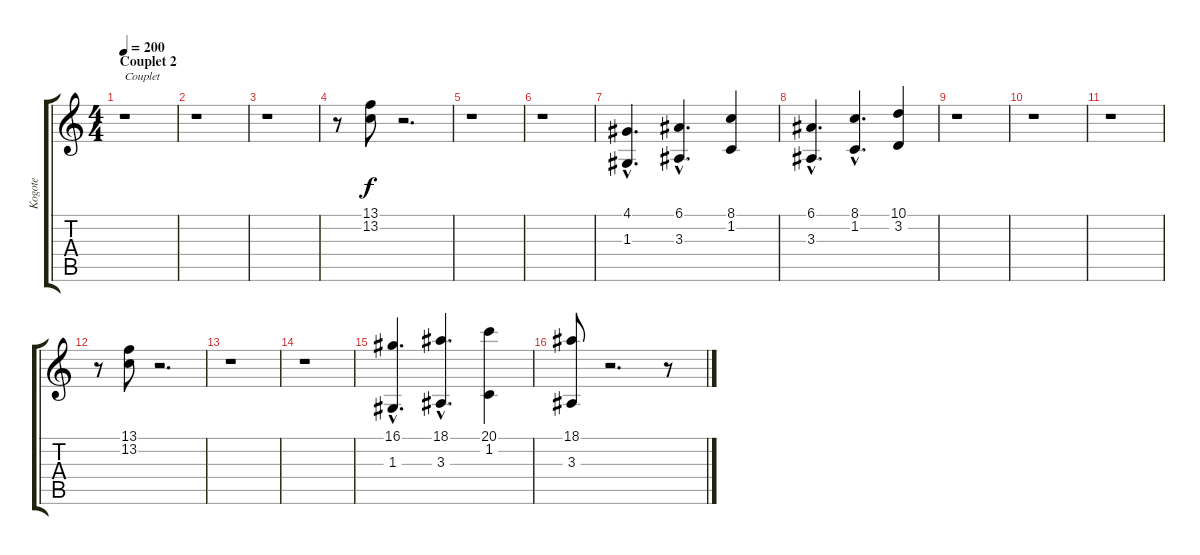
\track ("Kogote" "Kogote") {instrument brasssection}
\staff {score tabs}
\tuning (E4 B3 G3 D3 A2 E2) {hide}
\ts (4 4)
\section ("" "Couplet 2")
\tempo 200
\clef g2
\ks c
r.1{txt "Couplet" dy f} |
r.1 |
r.1 |
r.8 (13.1 13.2).8 r.2{d} |
r.1 |
r.1 |
(4.1{hac} 1.3{hac}).4{d} (6.1{hac} 3.3{hac}).4{d} (8.1 1.2).4 |
(6.1{hac} 3.3{hac}).4{d} (8.1{hac} 1.2{hac}).4{d} (10.1 3.2).4 |
r.1 |
r.1 |
r.1 |
r.8 (13.1 13.2).8 r.2{d} |
r.1 |
r.1 |
(16.1{hac} 1.3{hac}).4{d} (18.1{hac} 3.3{hac}).4{d} (20.1 1.2).4 |
(18.1 3.3).8 r.2{d} r.8
